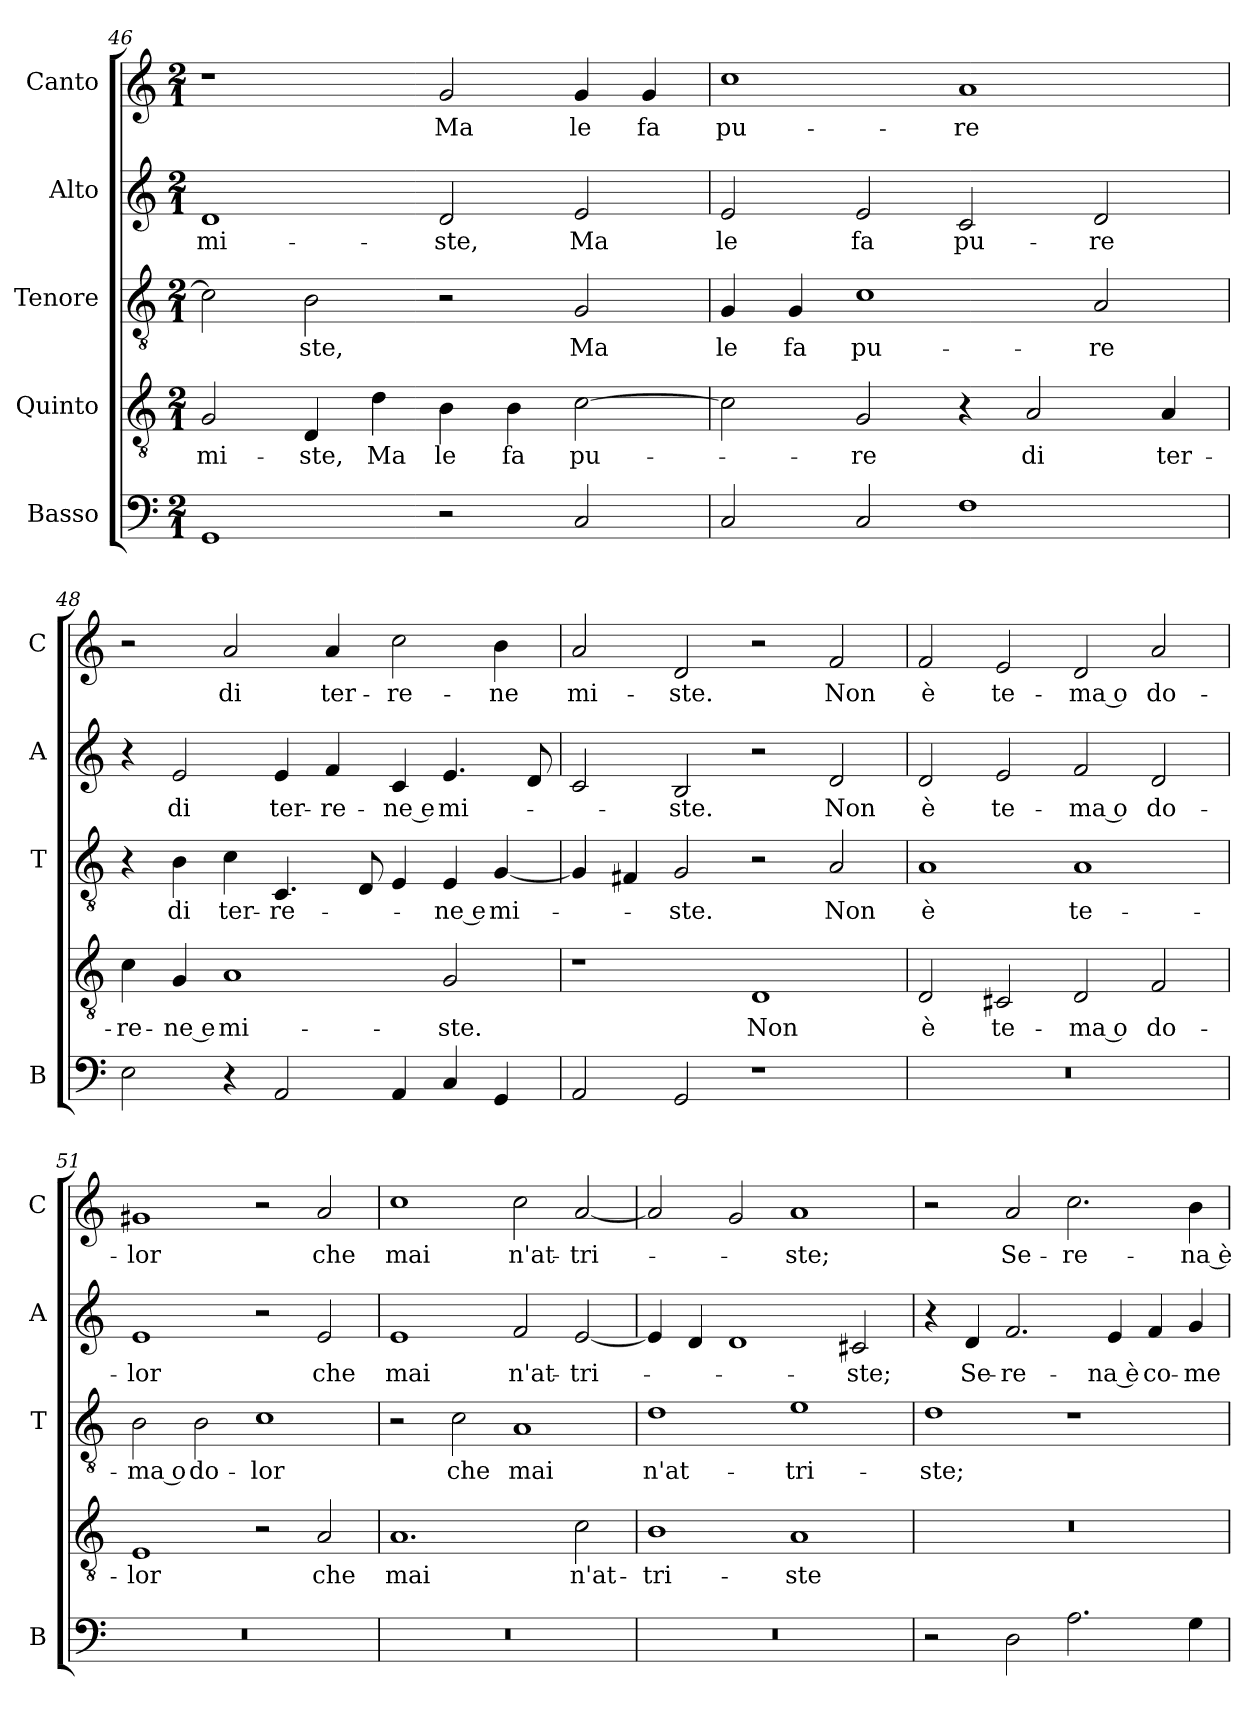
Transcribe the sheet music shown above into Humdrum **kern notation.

**kern	**kern	**text	**kern	**text	**kern	**text	**kern	**text
*part5	*part4	*part4	*part3	*part3	*part2	*part2	*part1	*part1
*staff5	*staff4	*staff4	*staff3	*staff3	*staff2	*staff2	*staff1	*staff1
*I"Basso	*I"Quinto	*	*I"Tenore	*	*I"Alto	*	*I"Canto	*
*I'B	*	*	*I'T	*	*I'A	*	*I'C	*
*clefF4	*clefGv2	*	*clefGv2	*	*clefG2	*	*clefG2	*
*k[]	*k[]	*	*k[]	*	*k[]	*	*k[]	*
*M2/1	*M2/1	*	*M2/1	*	*M2/1	*	*M2/1	*
=46	=46	=46	=46	=46	=46	=46	=46	=46
1GG	2G	mi-	2c]	.	1d	mi-	1r	.
.	4D	-ste,	2B	-ste,	.	.	.	.
.	4d	Ma	.	.	.	.	.	.
2r	4B	le	2r	.	2d	-ste,	2g	Ma
.	4B	fa	.	.	.	.	.	.
2C	[2c	pu-	2G	Ma	2e	Ma	4g	le
.	.	.	.	.	.	.	4g	fa
=47	=47	=47	=47	=47	=47	=47	=47	=47
2C	2c]	.	4G	le	2e	le	1cc	pu-
.	.	.	4G	fa	.	.	.	.
2C	2G	-re	1c	pu-	2e	fa	.	.
1F	4r	.	.	.	2c	pu-	1a	-re
.	2A	di	.	.	.	.	.	.
.	.	.	2A	-re	2d	-re	.	.
.	4A	ter-	.	.	.	.	.	.
=48	=48	=48	=48	=48	=48	=48	=48	=48
2E	4c	-re-	4r	.	4r	.	2r	.
.	4G	-ne e	4B	di	2e	di	.	.
4r	1A	mi-	4c	ter-	.	.	2a	di
2AA	.	.	4.C	-re-	4e	ter-	.	.
.	.	.	.	.	4f	-re-	4a	ter-
.	.	.	8D	.	.	.	.	.
4AA	.	.	4E	.	4c	-ne e	2cc	-re-
4C	2G	-ste.	4E	-ne e	4.e	mi-	.	.
4GG	.	.	[4G	mi-	.	.	4b	-ne
.	.	.	.	.	8d	.	.	.
=49	=49	=49	=49	=49	=49	=49	=49	=49
2AA	1r	.	4G]	.	2c	.	2a	mi-
.	.	.	4F#X	.	.	.	.	.
2GG	.	.	2G	-ste.	2B	-ste.	2d	-ste.
1r	1D	Non	2r	.	2r	.	2r	.
.	.	.	2A	Non	2d	Non	2f	Non
=50	=50	=50	=50	=50	=50	=50	=50	=50
0r	2D	è	1A	è	2d	è	2f	è
.	2C#X	te-	.	.	2e	te-	2e	te-
.	2D	-ma o	1A	te-	2f	-ma o	2d	-ma o
.	2F	do-	.	.	2d	do-	2a	do-
=51	=51	=51	=51	=51	=51	=51	=51	=51
0r	1E	-lor	2B	-ma o	1e	-lor	1g#X	-lor
.	.	.	2B	do-	.	.	.	.
.	2r	.	1c	-lor	2r	.	2r	.
.	2A	che	.	.	2e	che	2a	che
=52	=52	=52	=52	=52	=52	=52	=52	=52
0r	1.A	mai	2r	.	1e	mai	1cc	mai
.	.	.	2c	che	.	.	.	.
.	.	.	1A	mai	2f	n'at-	2cc	n'at-
.	2c	n'at-	.	.	[2e	-tri-	[2a	-tri-
=53	=53	=53	=53	=53	=53	=53	=53	=53
0r	1B	-tri-	1d	n'at-	4e]	.	2a]	.
.	.	.	.	.	4d	.	.	.
.	.	.	.	.	1d	.	2g	.
.	1A	-ste	1e	-tri-	.	.	1a	-ste;
.	.	.	.	.	2c#X	-ste;	.	.
=54	=54	=54	=54	=54	=54	=54	=54	=54
2r	0r	.	1d	-ste;	4r	.	2r	.
.	.	.	.	.	4d	Se-	.	.
2D	.	.	.	.	2.f	-re-	2a	Se-
2.A	.	.	1r	.	.	.	2.cc	-re-
.	.	.	.	.	4e	-na è	.	.
.	.	.	.	.	4f	co-	.	.
4G	.	.	.	.	4g	-me	4b	-na è
=	=	=	=	=	=	=	=	=
*-	*-	*-	*-	*-	*-	*-	*-	*-
